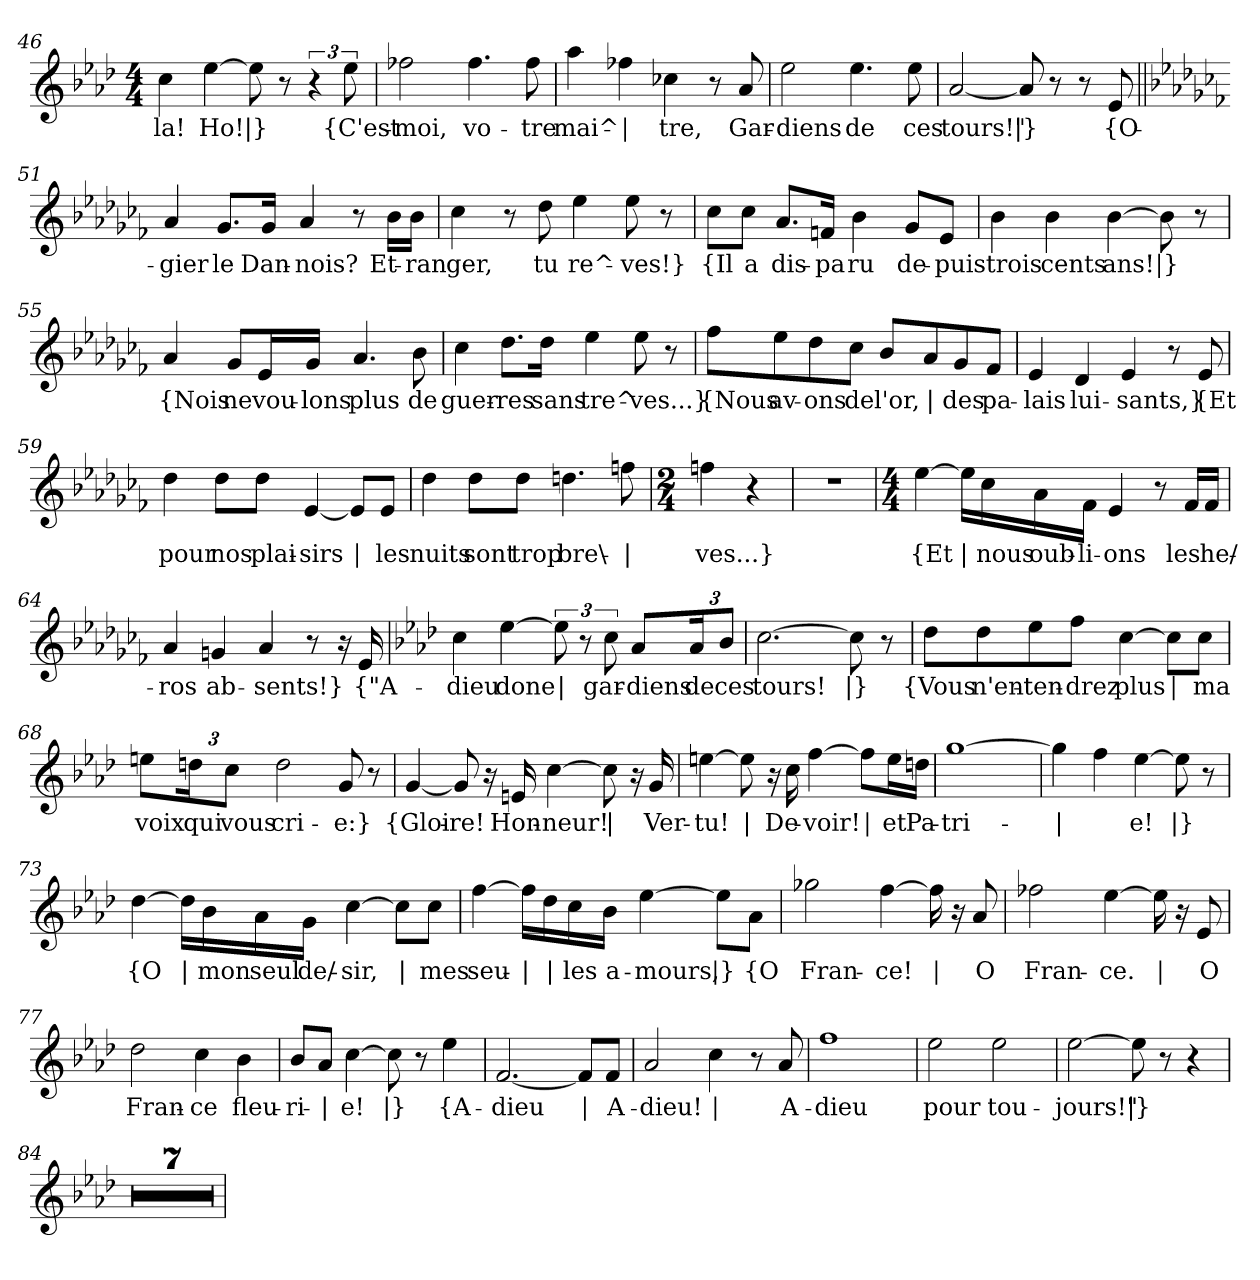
**kern	**text
*part1	*part1
*staff1	*staff1
!!LO:LB:g=z
*clefG2	*
*k[b-e-a-d-]	*
*M4/4	*
=46	=46
!	!LO:LY:b
4cc\	-la!
!	!LO:LY:b
[4ee-\	Ho!
!	!LO:LY:b
8ee-\]	|}
8r	.
6r	.
!	!LO:LY:b
12ee-\	{C'est-
=47	=47
!	!LO:LY:b
2ff-X\	-moi,
!	!LO:LY:b
4.ff-\	vo-
!	!LO:LY:b
8ff-\	-tre
=48	=48
!	!LO:LY:b
4aa-\	mai^-
!	!LO:LY:b
4ff-X\	|
!	!LO:LY:b
4cc-X\	-tre,
8r	.
!	!LO:LY:b
8a-/	Gar-
=49	=49
!	!LO:LY:b
2ee-\	-diens
!	!LO:LY:b
4.ee-\	de
!	!LO:LY:b
8ee-\	ces
=50	=50
!	!LO:LY:b
[2a-/	tours!"
!	!LO:LY:b
8a-/]	|}
8r	.
8r	.
!	!LO:LY:b
8e-/	{O-
!!LO:LB:g=z
=51||	=51||
*k[b-e-a-d-g-c-f-]	*
!	!LO:LY:b
4a-/	-gier
!	!LO:LY:b
8.g-/L	le
!	!LO:LY:b
16g-/Jk	Dan-
!	!LO:LY:b
4a-/	-nois?
8r	.
!	!LO:LY:b
16b-\LL	Et-
!	!LO:LY:b
16b-\JJ	ran
=52	=52
!	!LO:LY:b
4cc-\	-ger,
8r	.
!	!LO:LY:b
8dd-\	tu
!	!LO:LY:b
4ee-\	re^-
!	!LO:LY:b
8ee-\	-ves!}
8r	.
=53	=53
!	!LO:LY:b
8cc-\L	{Il
!	!LO:LY:b
8cc-\J	a
!	!LO:LY:b
8.a-/L	dis-
!	!LO:LY:b
16fn/Jk	pa
!	!LO:LY:b
4b-\	-ru
!	!LO:LY:b
8g-/L	de-
!	!LO:LY:b
8e-/J	-puis
=54	=54
!	!LO:LY:b
4b-\	trois
!	!LO:LY:b
4b-\	cents
!	!LO:LY:b
[4b-\	ans!
!	!LO:LY:b
8b-\]	|}
8r	.
!!LO:LB:g=z
=55	=55
!	!LO:LY:b
4a-/	{Nois
!	!LO:LY:b
8g-/L	ne
!	!LO:LY:b
16e-/L	vou-
!	!LO:LY:b
16g-/JJ	-lons
!	!LO:LY:b
4.a-/	plus
!	!LO:LY:b
8b-\	de
=56	=56
!	!LO:LY:b
4cc-\	guer-
!	!LO:LY:b
8.dd-\L	-res
!	!LO:LY:b
16dd-\Jk	sans
!	!LO:LY:b
4ee-\	tre^-
!	!LO:LY:b
8ee-\	-ves...}
8r	.
=57	=57
!	!LO:LY:b
8ff-\L	{Nous
!	!LO:LY:b
8ee-\	av-
!	!LO:LY:b
8dd-\	-ons
!	!LO:LY:b
8cc-\J	de
!	!LO:LY:b
8b-/L	l'or,
!	!LO:LY:b
8a-/	|
!	!LO:LY:b
8g-/	des
!	!LO:LY:b
8f-/J	pa-
!!LO:LB:g=z
=58	=58
!	!LO:LY:b
4e-/	-lais
!	!LO:LY:b
4d-/	lui-
!	!LO:LY:b
4e-/	-sants,}
8r	.
!	!LO:LY:b
8e-/	{Et
=59	=59
!	!LO:LY:b
4dd-\	pour
!	!LO:LY:b
8dd-\L	nos
!	!LO:LY:b
8dd-\J	plai-
!	!LO:LY:b
[4e-/	-sirs
!	!LO:LY:b
8e-/L]	|
!	!LO:LY:b
8e-/J	les
=60	=60
!	!LO:LY:b
4dd-\	nuits
!	!LO:LY:b
8dd-\L	sont
!	!LO:LY:b
8dd-\J	trop
!	!LO:LY:b
4.ddn\	bre\-
!	!LO:LY:b
8ffn\	|
=61	=61
*M2/4	*
!	!LO:LY:b
4ffn\	-ves...}
4r	.
=62	=62
2r	.
!!LO:LB:g=z
=63	=63
*M4/4	*
!	!LO:LY:b
[4ee-\	{Et
!	!LO:LY:b
16ee-\LL]	|
!	!LO:LY:b
16cc-\	nous
!	!LO:LY:b
16a-\	oub-
!	!LO:LY:b
16f-\JJ	-li-
!	!LO:LY:b
4e-/	-ons
8r	.
!	!LO:LY:b
16f-/LL	les
!	!LO:LY:b
16f-/JJ	he/-
=64	=64
!	!LO:LY:b
4a-/	-ros
!	!LO:LY:b
4gn/	ab-
!	!LO:LY:b
4a-/	-sents!}
8r	.
16r	.
!	!LO:LY:b
16e-/	{"A-
=65	=65
*k[b-e-a-d-]	*
!	!LO:LY:b
4cc\	-dieu
!	!LO:LY:b
[4ee-\	done
!	!LO:LY:b
12ee-\]	|
12r	.
!	!LO:LY:b
12cc\	gar-
!	!LO:LY:b
8a-/L	-diens
*Xbrackettup	*
!	!LO:LY:b
24a-/K	de
!	!LO:LY:b
12b-/J	ces
!!LO:LB:g=z
=66	=66
!	!LO:LY:b
[2.cc\	tours!
!	!LO:LY:b
8cc\]	|}
8r	.
=67	=67
!	!LO:LY:b
8dd-\L	{Vous
!	!LO:LY:b
8dd-\	n'en-
!	!LO:LY:b
8ee-\	-ten-
!	!LO:LY:b
8ff\J	-drez
!	!LO:LY:b
[4cc\	plus
!	!LO:LY:b
8cc\L]	|
!	!LO:LY:b
8cc\J	ma
=68	=68
!	!LO:LY:b
8een\L	voix
!	!LO:LY:b
24ddn\K	qui
!	!LO:LY:b
12cc\J	vous
!	!LO:LY:b
2dd\	cri-
!	!LO:LY:b
8g/	-e:}
8r	.
!!LO:LB:g=z
=69	=69
!	!LO:LY:b
[4g/	{Gloi-
!	!LO:LY:b
8g/]	-re!
16r	.
!	!LO:LY:b
16en/	Hon-
!	!LO:LY:b
[4cc\	-neur!
!	!LO:LY:b
8cc\]	|
16r	.
!	!LO:LY:b
16g/	Ver-
=70	=70
!	!LO:LY:b
[4een\	-tu!
!	!LO:LY:b
8ee\]	|
16r	.
!	!LO:LY:b
16cc\	De-
!	!LO:LY:b
[4ff\	-voir!
!	!LO:LY:b
8ff\L]	|
!	!LO:LY:b
16ee\L	et
!	!LO:LY:b
16ddn\JJ	Pa-
=71	=71
!	!LO:LY:b
[1gg	-tri-
=72	=72
!	!LO:LY:b
4gg\]	|
4ff\	.
!	!LO:LY:b
[4ee-\	-e!
!	!LO:LY:b
8ee-\]	|}
8r	.
!!LO:LB:g=z
=73	=73
!	!LO:LY:b
[4dd-\	{O
!	!LO:LY:b
16dd-\LL]	|
!	!LO:LY:b
16b-\	mon
!	!LO:LY:b
16a-\	seul
!	!LO:LY:b
16g\JJ	de/-
!	!LO:LY:b
[4cc\	-sir,
!	!LO:LY:b
8cc\L]	|
!	!LO:LY:b
8cc\J	mes
=74	=74
!	!LO:LY:b
[4ff\	seu-
!	!LO:LY:b
16ff\LL]	|
!	!LO:LY:b
16dd-\	|
!	!LO:LY:b
16cc\	-les
!	!LO:LY:b
16b-\JJ	a-
!	!LO:LY:b
[4ee-\	-mours,
!	!LO:LY:b
8ee-\L]	|}
!	!LO:LY:b
8a-\J	{O
=75	=75
!	!LO:LY:b
2gg-X\	Fran-
!	!LO:LY:b
[4ff\	-ce!
!	!LO:LY:b
16ff\]	|
16r	.
!	!LO:LY:b
8a-/	O
=76	=76
!	!LO:LY:b
2ff-X\	Fran-
!	!LO:LY:b
[4ee-\	-ce.
!	!LO:LY:b
16ee-\]	|
16r	.
!	!LO:LY:b
8e-/	O
!!LO:LB:g=z
=77	=77
!	!LO:LY:b
2dd-\	Fran-
!	!LO:LY:b
4cc\	-ce
!	!LO:LY:b
4b-\	fleu-
=78	=78
!	!LO:LY:b
8b-/L	-ri-
!	!LO:LY:b
8a-/J	|
!	!LO:LY:b
[4cc\	-e!
!	!LO:LY:b
8cc\]	|}
8r	.
!	!LO:LY:b
4ee-\	{A-
=79	=79
!	!LO:LY:b
[2.f/	-dieu
!	!LO:LY:b
8f/L]	|
!	!LO:LY:b
8f/J	A-
=80	=80
!	!LO:LY:b
2a-/	-dieu!
!	!LO:LY:b
4cc\	|
8r	.
!	!LO:LY:b
8a-/	A-
=81	=81
!	!LO:LY:b
1ff	-dieu
=82	=82
!	!LO:LY:b
2ee-\	pour
!	!LO:LY:b
2ee-\	tou-
=83	=83
!	!LO:LY:b
[2ee-\	-jours!"
!	!LO:LY:b
8ee-\]	|}
8r	.
4r	.
=84	=84
1r	.
!!LO:LB:g=z
=85	=85
1r	.
=86	=86
1r	.
=87	=87
1r	.
=88	=88
1r	.
=89	=89
1r	.
=90	=90
1r	.
=	=
*-	*-
